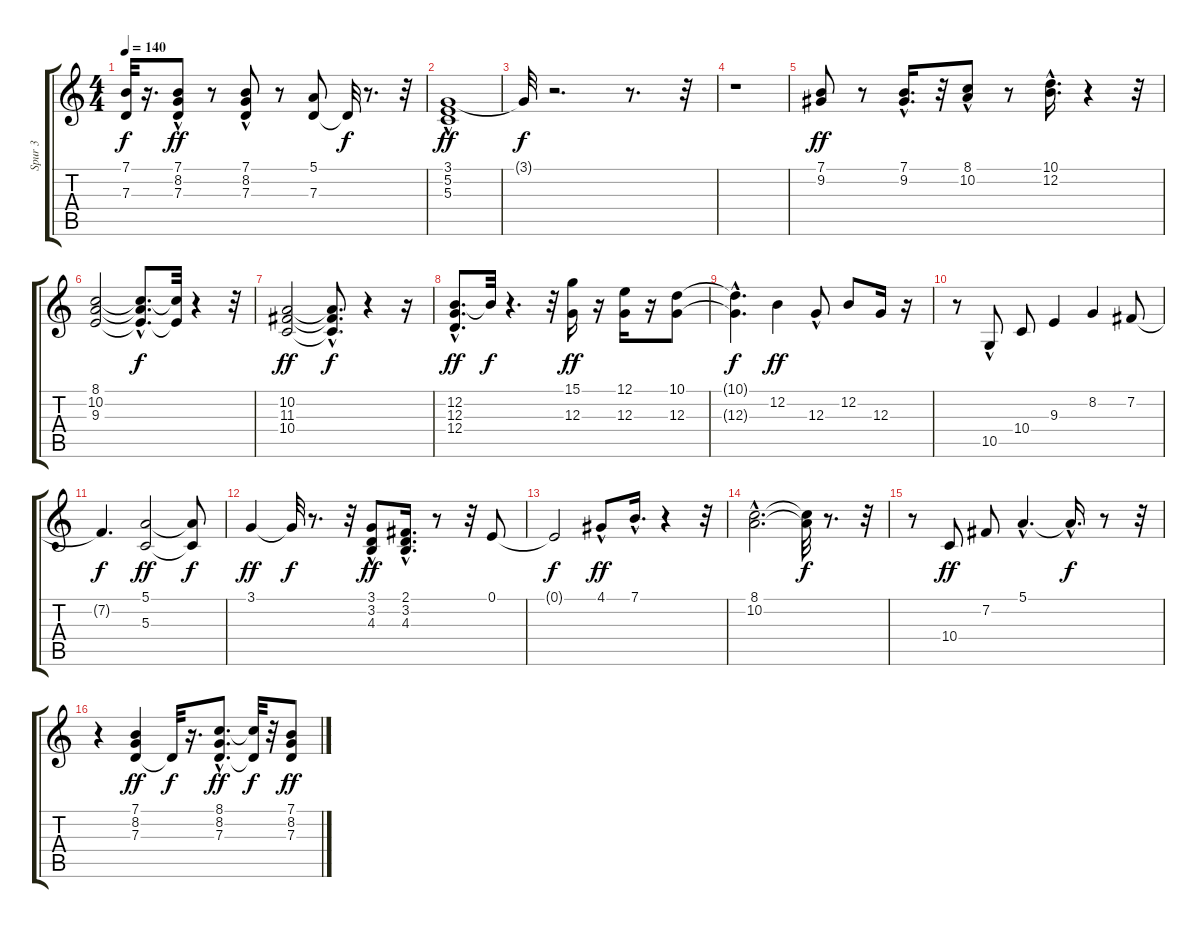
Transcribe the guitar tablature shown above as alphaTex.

\track ("Spur 3" "Spur 3") {instrument honkytonkpiano}
\staff {score tabs}
\tuning (E4 B3 G3 D3 A2 E2) {hide}
\ts (4 4)
\tempo 140
\clef g2
\ks c
(7.1{t} 7.3{t}).32{dy f} r.16{d} (7.1{hac} 8.2{hac} 7.3).8{dy ff} r.8 (7.1 8.2{hac} 7.3).8 r.8 (5.1 7.3).8 7.3{t}.32{dy f} r.8{d} r.32 |
(3.1 5.2{hac} 5.3{hac}).1{dy ff} |
3.1{t}.32{dy f} r.2{d} r.8{d} r.32 |
r.1 |
(7.1 9.2).8{dy ff} r.8 (7.1{hac} 9.2).16{d} r.32 (8.1 10.2{hac}).8 r.8 (10.1{hac} 12.2{hac}).16{d} r.4 r.32 |
(8.1 10.2 9.3).2 (8.1{hac t} 10.2{hac t} 9.3{hac t}).8{d dy f} (8.1{t} 9.3{t}).32 r.4 r.32 |
(10.2 11.3 10.4).2{dy ff} (10.2{hac t} 11.3{t} 10.4{t}).8{d dy f} r.4 r.16 |
(12.2{hac} 12.3{hac} 12.4{hac}).8{d dy ff} 12.2{t}.32{dy f} r.4{d} r.32 (15.1 12.3).16{dy ff} r.16 (12.1 12.3).16 r.16 (10.1 12.3).8 |
(10.1{hac t} 12.3{t}).4{d dy f} 12.2.4{dy ff} 12.3{hac}.8 12.2.8 12.3.16 r.16 |
r.8 10.5{hac}.8 10.4.8 9.3.4 8.2.4 7.2.8 |
7.2{t}.4{d dy f} (5.1 5.3).2{dy ff} (5.1{t} 5.3{t}).8{dy f} |
3.1.4{dy ff} 3.1{t}.32{dy f} r.8{d} r.32 (3.1 3.2 4.3{hac}).8{dy ff} (2.1{hac} 3.2 4.3).16{d} r.8 r.32 0.1.8 |
0.1{t}.2{dy f} 4.1{hac}.8{dy ff} 7.1{hac}.16{d} r.4 r.32 |
(8.1{hac} 10.2{hac}).2{d} (8.1{t} 10.2{t}).32{dy f} r.8{d} r.32 |
r.8 10.4.8{dy ff} 7.2.8 5.1{hac}.4{d} 5.1{hac t}.16{d dy f} r.8 r.32 |
r.4 (7.1 8.2 7.3).4{dy ff} 7.3{t}.32{dy f} r.16{d} (8.1{hac} 8.2{hac} 7.3{hac}).8{d dy ff} (8.1{t} 7.3{t}).32{dy f} r.32 (7.1 8.2 7.3).8{dy ff}
